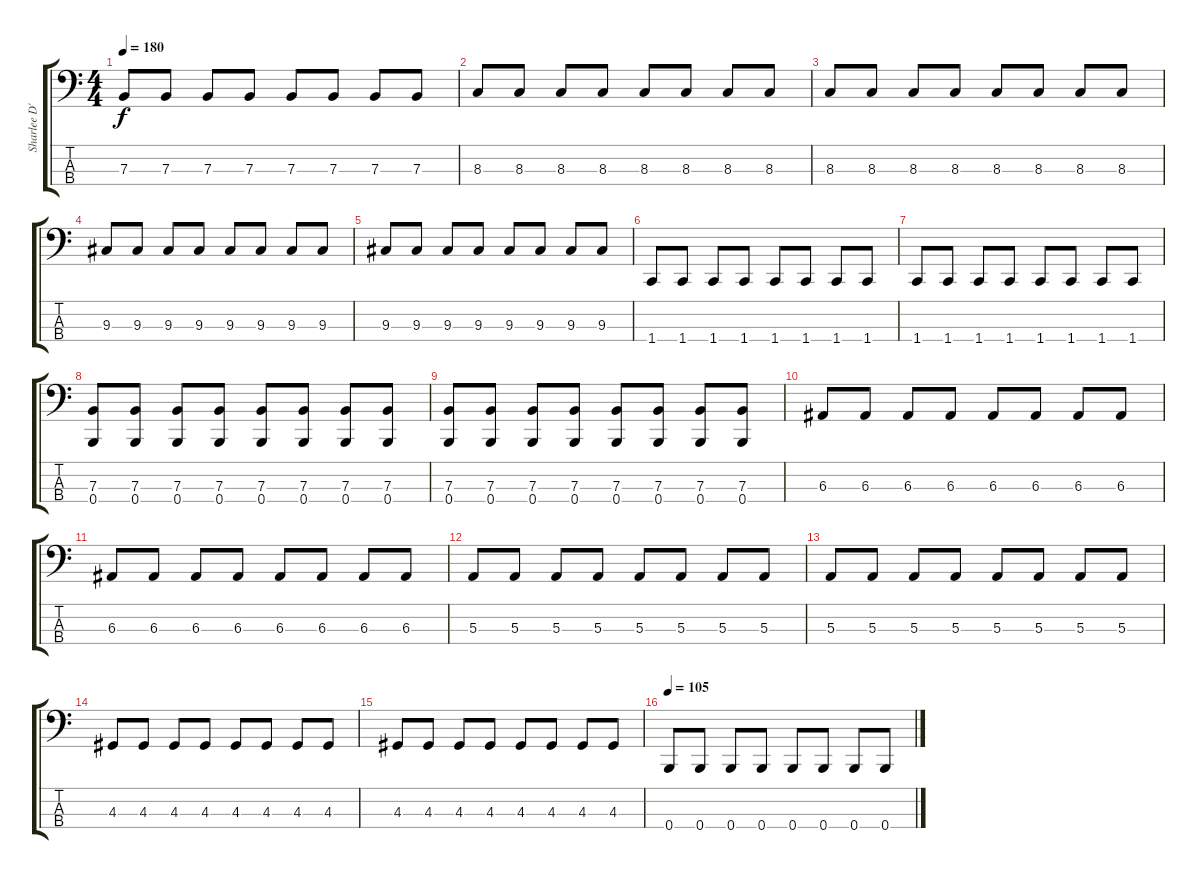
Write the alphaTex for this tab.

\track ("Sharlee D'Angelo" "Sharlee D'") {instrument electricbasspick}
\staff {score tabs}
\tuning (D2 A1 E1 B0) {hide}
\ts (4 4)
\tempo 180
\clef f4
\ks c
7.3.8{dy f} 7.3.8 7.3.8 7.3.8 7.3.8 7.3.8 7.3.8 7.3.8 |
8.3.8 8.3.8 8.3.8 8.3.8 8.3.8 8.3.8 8.3.8 8.3.8 |
8.3.8 8.3.8 8.3.8 8.3.8 8.3.8 8.3.8 8.3.8 8.3.8 |
9.3.8 9.3.8 9.3.8 9.3.8 9.3.8 9.3.8 9.3.8 9.3.8 |
9.3.8 9.3.8 9.3.8 9.3.8 9.3.8 9.3.8 9.3.8 9.3.8 |
1.4.8 1.4.8 1.4.8 1.4.8 1.4.8 1.4.8 1.4.8 1.4.8 |
1.4.8 1.4.8 1.4.8 1.4.8 1.4.8 1.4.8 1.4.8 1.4.8 |
(7.3 0.4).8 (7.3 0.4).8 (7.3 0.4).8 (7.3 0.4).8 (7.3 0.4).8 (7.3 0.4).8 (7.3 0.4).8 (7.3 0.4).8 |
(7.3 0.4).8 (7.3 0.4).8 (7.3 0.4).8 (7.3 0.4).8 (7.3 0.4).8 (7.3 0.4).8 (7.3 0.4).8 (7.3 0.4).8 |
6.3.8 6.3.8 6.3.8 6.3.8 6.3.8 6.3.8 6.3.8 6.3.8 |
6.3.8 6.3.8 6.3.8 6.3.8 6.3.8 6.3.8 6.3.8 6.3.8 |
5.3.8 5.3.8 5.3.8 5.3.8 5.3.8 5.3.8 5.3.8 5.3.8 |
5.3.8 5.3.8 5.3.8 5.3.8 5.3.8 5.3.8 5.3.8 5.3.8 |
4.3.8 4.3.8 4.3.8 4.3.8 4.3.8 4.3.8 4.3.8 4.3.8 |
4.3.8 4.3.8 4.3.8 4.3.8 4.3.8 4.3.8 4.3.8 4.3.8 |
\tempo 105
0.4.8 0.4.8 0.4.8 0.4.8 0.4.8 0.4.8 0.4.8 0.4.8
